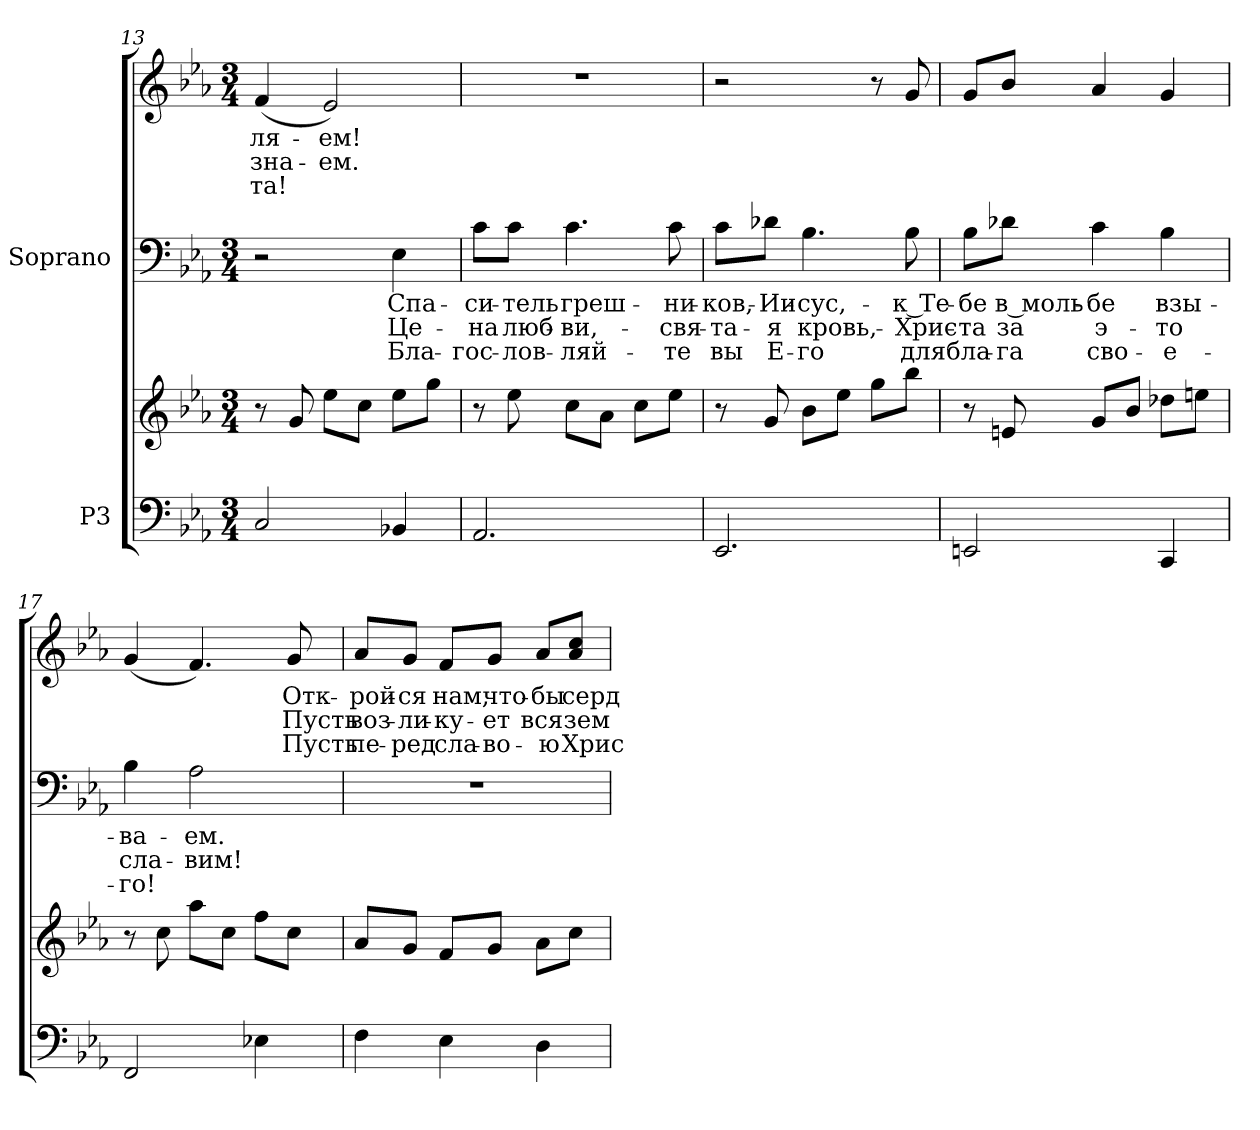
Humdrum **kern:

**kern	**kern	**kern	**text	**text	**text	**kern	**text	**text	**text
*part2	*part2	*part1	*part1	*part1	*part1	*part1	*part1	*part1	*part1
*staff4	*staff3	*staff2	*staff2	*staff2	*staff2	*staff1	*staff1	*staff1	*staff1
*I"P3	*	*I"Soprano	*	*	*	*	*	*	*
*clefF4	*clefG2	*clefF4	*	*	*	*clefG2	*	*	*
*k[b-e-a-]	*k[b-e-a-]	*k[b-e-a-]	*	*	*	*k[b-e-a-]	*	*	*
*c:	*c:	*c:	*	*	*	*c:	*	*	*
*M3/4	*M3/4	*M3/4	*	*	*	*M3/4	*	*	*
=13	=13	=13	=13	=13	=13	=13	=13	=13	=13
!	!	!	!	!	!	!	!LO:LY:b:color=#000000	!LO:LY:b:color=#000000	!LO:LY:b:color=#000000
2Ci/	8r	2r	.	.	.	(4fi/	-ля-	зна-	-та!
.	8gi/	.	.	.	.	.	.	.	.
!	!	!	!	!	!	!	!LO:LY:b:color=#000000	!LO:LY:b:color=#000000	!
.	8ee-i\L	.	.	.	.	2e-i/)	-ем!	-ем.	.
.	8cci\J	.	.	.	.	.	.	.	.
!	!	!	!LO:LY:a:color=#000000	!LO:LY:a:color=#000000	!LO:LY:a:color=#000000	!	!	!	!
4BB-Xi/	8ee-i\L	4E-i\	Спа-	Це-	Бла-	.	.	.	.
.	8ggi\J	.	.	.	.	.	.	.	.
!!LO:PB:g=z
=14	=14	=14	=14	=14	=14	=14	=14	=14	=14
!	!	!	!LO:LY:a:color=#000000	!LO:LY:a:color=#000000	!LO:LY:a:color=#000000	!LO:N:vis=1	!	!	!
2.AA-i/	8r	8ci\L	-си-	-на	-гос-	2.r	.	.	.
!	!	!	!LO:LY:a:color=#000000	!LO:LY:a:color=#000000	!LO:LY:a:color=#000000	!	!	!	!
.	8ee-i\	8ci\J	-тель	люб-	-лов-	.	.	.	.
!	!	!	!LO:LY:a:color=#000000	!LO:LY:a:color=#000000	!LO:LY:a:color=#000000	!	!	!	!
.	8cci\L	4.ci\	греш-	-ви,-	-ляй-	.	.	.	.
.	8a-i\J	.	.	.	.	.	.	.	.
.	8cci\L	.	.	.	.	.	.	.	.
!	!	!	!LO:LY:a:color=#000000	!LO:LY:a:color=#000000	!LO:LY:a:color=#000000	!	!	!	!
.	8ee-i\J	8ci\	-ни-	-свя-	-те	.	.	.	.
=15	=15	=15	=15	=15	=15	=15	=15	=15	=15
!	!	!	!LO:LY:a:color=#000000	!LO:LY:a:color=#000000	!LO:LY:a:color=#000000	!	!	!	!
2.EE-i/	8r	8ci\L	-ков,-	-та-	вы	2r	.	.	.
!	!	!	!LO:LY:a:color=#000000	!LO:LY:a:color=#000000	!LO:LY:a:color=#000000	!	!	!	!
.	8gi/	8d-Xi\J	-Ии-	-я	Е-	.	.	.	.
!	!	!	!LO:LY:a:color=#000000	!LO:LY:a:color=#000000	!LO:LY:a:color=#000000	!	!	!	!
.	8b-i\L	4.B-i\	-сус,-	кровь,-	-го	.	.	.	.
.	8ee-i\J	.	.	.	.	.	.	.	.
.	8ggi\L	.	.	.	.	8r	.	.	.
!	!	!	!LO:LY:a:color=#000000	!LO:LY:a:color=#000000	!LO:LY:a:color=#000000	!	!	!	!
.	8bb-i\J	8B-i\	-к Те-	-Хрис-	для	8gi/	.	.	.
=16	=16	=16	=16	=16	=16	=16	=16	=16	=16
!	!	!	!LO:LY:a:color=#000000	!LO:LY:a:color=#000000	!LO:LY:a:color=#000000	!	!	!	!
2EEni/	8r	8B-i\L	-бе	-та	бла-	8gi/L	.	.	.
!	!	!	!LO:LY:a:color=#000000	!LO:LY:a:color=#000000	!LO:LY:a:color=#000000	!	!	!	!
.	8eni/	8d-Xi\J	в моль-	за	-га	8b-i/J	.	.	.
!	!	!	!LO:LY:a:color=#000000	!LO:LY:a:color=#000000	!LO:LY:a:color=#000000	!	!	!	!
.	8gi/L	4ci\	-бе	э-	сво-	4a-i/	.	.	.
.	8b-i/J	.	.	.	.	.	.	.	.
!	!	!	!LO:LY:a:color=#000000	!LO:LY:a:color=#000000	!LO:LY:a:color=#000000	!	!	!	!
4CCi/	8dd-Xi\L	4B-i\	взы-	-то	-е-	4gi/	.	.	.
.	8eeni\J	.	.	.	.	.	.	.	.
=17	=17	=17	=17	=17	=17	=17	=17	=17	=17
!	!	!	!LO:LY:a:color=#000000	!LO:LY:a:color=#000000	!LO:LY:a:color=#000000	!	!	!	!
2FFi/	8r	4B-i\	-ва-	сла-	-го!	(4gi/	.	.	.
.	8cci\	.	.	.	.	.	.	.	.
!	!	!	!LO:LY:a:color=#000000	!LO:LY:a:color=#000000	!	!	!	!	!
.	8aa-i\L	2A-i\	-ем.	-вим!	.	4.fi/)	.	.	.
.	8cci\J	.	.	.	.	.	.	.	.
4E-Xi\	8ffi\L	.	.	.	.	.	.	.	.
!	!	!	!	!	!	!	!LO:LY:b:color=#000000	!LO:LY:b:color=#000000	!LO:LY:b:color=#000000
.	8cci\J	.	.	.	.	8gi/	Отк-	Пусть	Пусть
!!LO:LB:g=z
=18	=18	=18	=18	=18	=18	=18	=18	=18	=18
!	!	!LO:N:vis=1	!	!	!	!	!	!	!
!	!	!	!	!	!	!	!LO:LY:b:color=#000000	!LO:LY:b:color=#000000	!LO:LY:b:color=#000000
4Fi\	8a-i/L	2.r	.	.	.	8a-i/L	-рой-	воз-	пе-
!	!	!	!	!	!	!	!LO:LY:b:color=#000000	!LO:LY:b:color=#000000	!LO:LY:b:color=#000000
.	8gi/J	.	.	.	.	8gi/J	-ся	-ли-	-ред
!	!	!	!	!	!	!	!LO:LY:b:color=#000000	!LO:LY:b:color=#000000	!LO:LY:b:color=#000000
4E-i\	8fi/L	.	.	.	.	8fi/L	нам,	-ку-	сла-
!	!	!	!	!	!	!	!LO:LY:b:color=#000000	!LO:LY:b:color=#000000	!LO:LY:b:color=#000000
.	8gi/J	.	.	.	.	8gi/J	что-	-ет	-во-
!	!	!	!	!	!	!	!LO:LY:b:color=#000000	!LO:LY:b:color=#000000	!LO:LY:b:color=#000000
4Di\	8a-i\L	.	.	.	.	8a-i/L	-бы	вся	-ю
!	!	!	!	!	!	!	!LO:LY:b:color=#000000	!LO:LY:b:color=#000000	!LO:LY:b:color=#000000
.	8cci\J	.	.	.	.	8a-i/ 8cciJ	серд-	зем-	Хрис-
=	=	=	=	=	=	=	=	=	=
*-	*-	*-	*-	*-	*-	*-	*-	*-	*-
